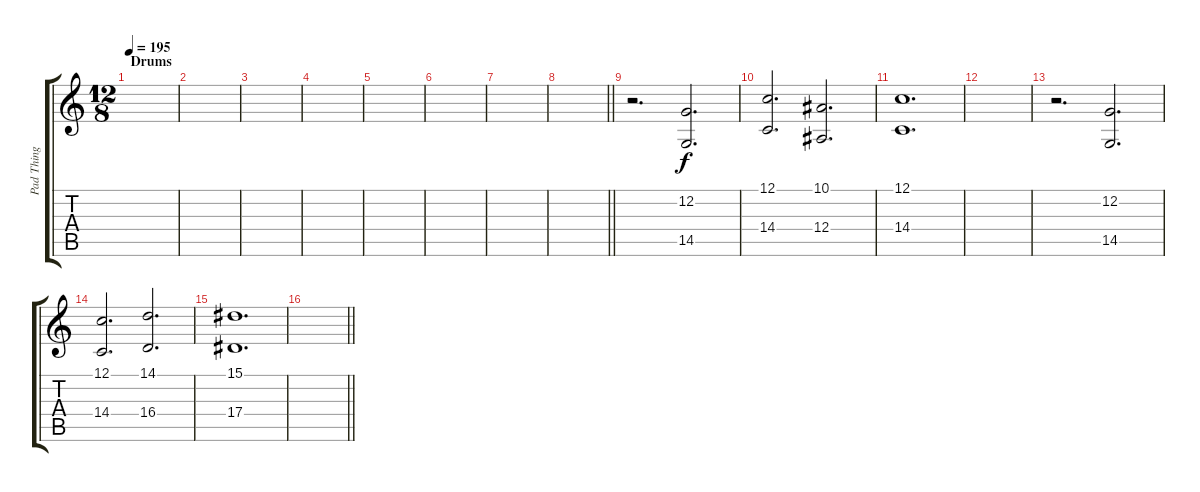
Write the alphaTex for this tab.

\track ("Pad Thing" "Pad Thing") {instrument fx7echoes}
\staff {score tabs}
\tuning (C4 G3 Eb3 Bb2 F2 C2) {hide}
\ts (12 8)
\section ("" "Drums")
\tempo 195
\clef g2
\ks c
|
|
|
|
|
|
|
\barLineRight lightlight
|
r.2{d} (12.2 14.5).2{d} |
(12.1 14.4).2{d} (10.1 12.4).2{d} |
(12.1 14.4).1{d} |
|
r.2{d} (12.2 14.5).2{d} |
(12.1 14.4).2{d} (14.1 16.4).2{d} |
(15.1 17.4).1{d} |
\barLineRight lightlight
